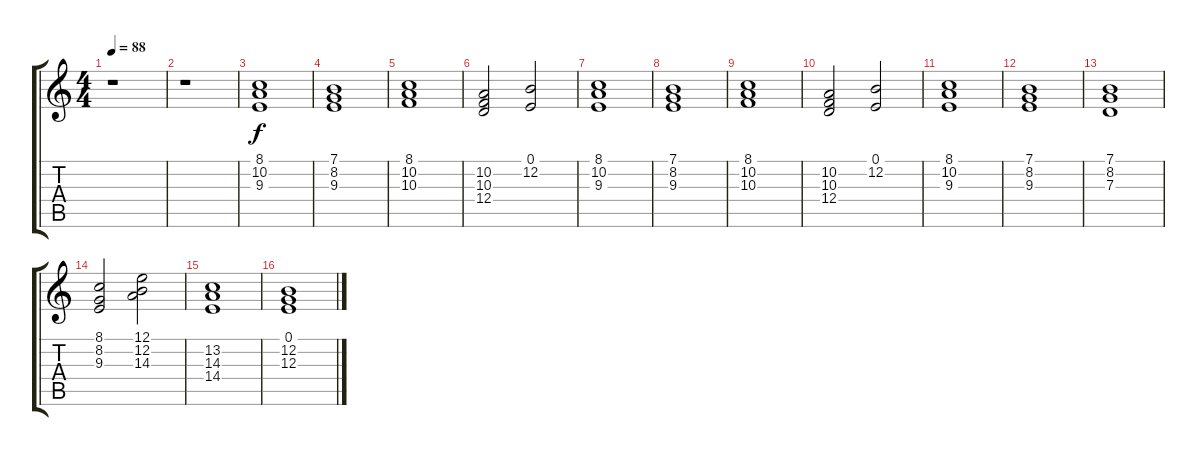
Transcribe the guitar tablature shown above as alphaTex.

\track "" {instrument synthstrings1}
\staff {score tabs}
\tuning (E4 B3 G3 D3 A2 E2) {hide}
\ts (4 4)
\tempo 88
\clef g2
\ks c
r.1{dy f} |
r.1 |
(8.1 10.2 9.3).1 |
(7.1 8.2 9.3).1 |
(8.1 10.2 10.3).1 |
(10.2 10.3 12.4).2 (0.1 12.2).2 |
(8.1 10.2 9.3).1 |
(7.1 8.2 9.3).1 |
(8.1 10.2 10.3).1 |
(10.2 10.3 12.4).2 (0.1 12.2).2 |
(8.1 10.2 9.3).1 |
(7.1 8.2 9.3).1 |
(7.1 8.2 7.3).1 |
(8.1 8.2 9.3).2 (12.1 12.2 14.3).2 |
(13.2 14.3 14.4).1 |
(0.1 12.2 12.3).1
